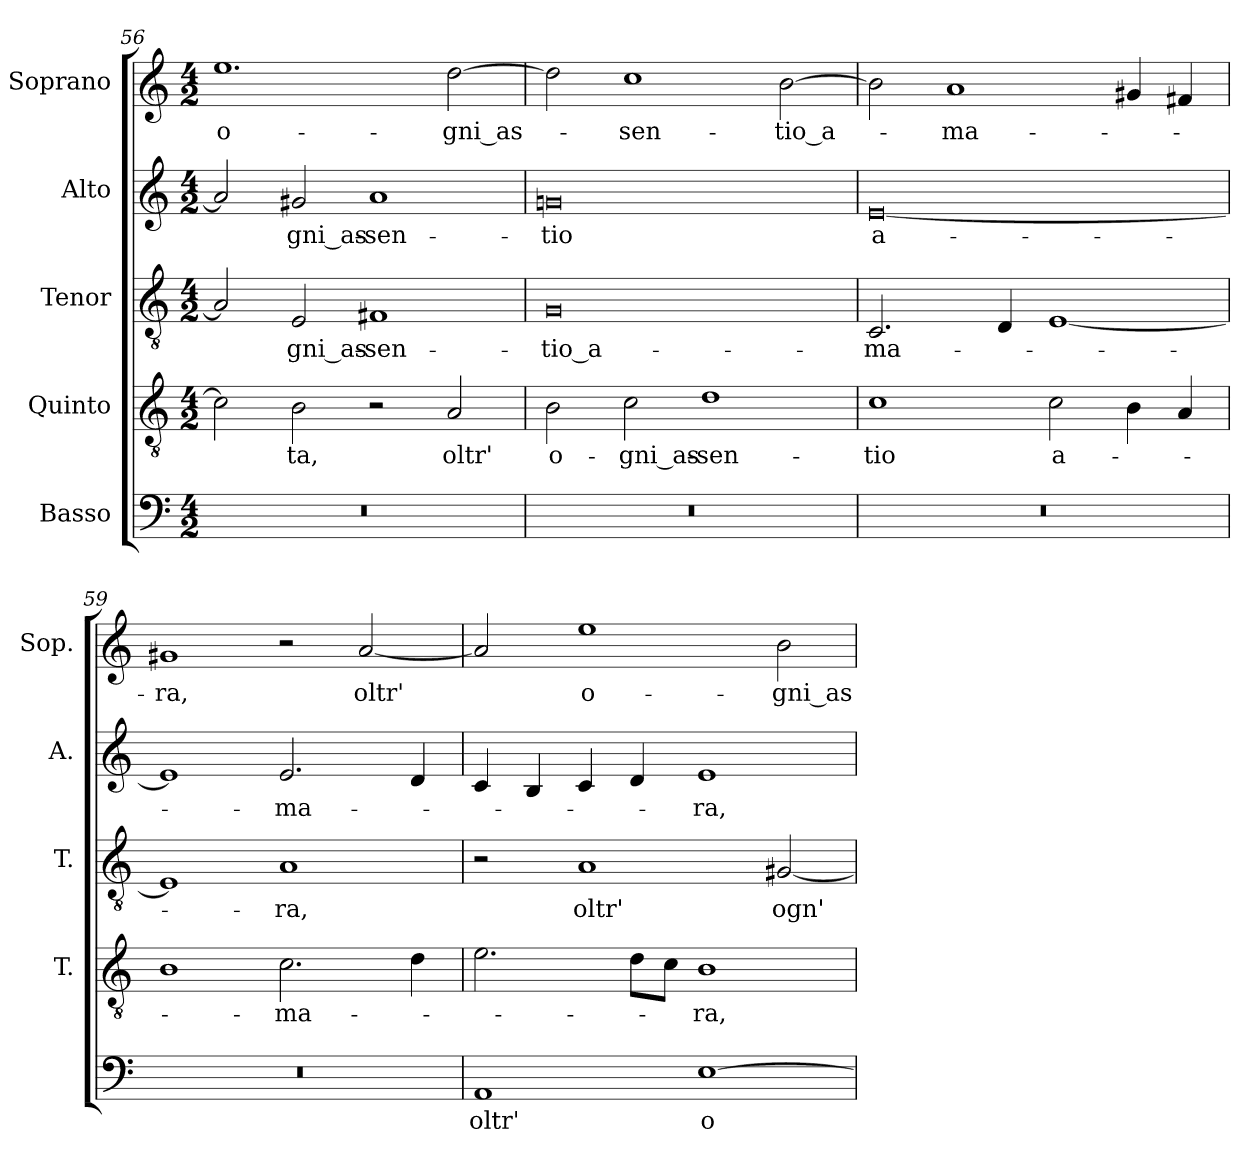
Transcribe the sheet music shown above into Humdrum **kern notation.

**kern	**text	**kern	**text	**kern	**text	**kern	**text	**kern	**text
*part5	*part5	*part4	*part4	*part3	*part3	*part2	*part2	*part1	*part1
*staff5	*staff5	*staff4	*staff4	*staff3	*staff3	*staff2	*staff2	*staff1	*staff1
*I"Basso	*	*I"Quinto	*	*I"Tenor	*	*I"Alto	*	*I"Soprano	*
*	*	*I'T.	*	*I'T.	*	*I'A.	*	*I'Sop.	*
*clefF4	*	*clefGv2	*	*clefGv2	*	*clefG2	*	*clefG2	*
*	*	*ITrd7c12	*	*ITrd7c12	*	*	*	*	*
*k[]	*	*k[]	*	*k[]	*	*k[]	*	*k[]	*
*C:	*	*C:	*	*C:	*	*C:	*	*C:	*
*M4/2	*	*M4/2	*	*M4/2	*	*M4/2	*	*M4/2	*
=56	=56	=56	=56	=56	=56	=56	=56	=56	=56
!LO:N:vis=1	!	!	!	!	!	!	!	!	!
!	!	!	!	!	!	!	!	!	!LO:LY:b:color=#000000
0r	.	2Ci\]	.	2AAi/]	.	2ai/]	.	1.eei	o-
!	!	!	!LO:LY:b:color=#000000	!	!	!	!	!	!
!	!	!	!	!	!LO:LY:b:color=#000000	!	!	!	!
!	!	!	!	!	!	!	!LO:LY:b:color=#000000	!	!
.	.	2BBi\	-ta,	2EEi/	-gni_as-	2g#Xi/	-gni_as-	.	.
!	!	!	!	!	!LO:LY:b:color=#000000	!	!	!	!
!	!	!	!	!	!	!	!LO:LY:b:color=#000000	!	!
.	.	2r	.	1FF#Xi	-sen-	1ai	-sen-	.	.
!	!	!	!LO:LY:b:color=#000000	!	!	!	!	!	!
!	!	!	!	!	!	!	!	!	!LO:LY:b:color=#000000
.	.	2AAi/	oltr'	.	.	.	.	[2ddi\	-gni_as-
=57	=57	=57	=57	=57	=57	=57	=57	=57	=57
!LO:N:vis=1	!	!	!	!	!	!	!	!	!
!	!	!	!LO:LY:b:color=#000000	!	!	!	!	!	!
!	!	!	!	!	!LO:LY:b:color=#000000	!	!	!	!
!	!	!	!	!	!	!	!LO:LY:b:color=#000000	!	!
0r	.	2BBi\	o-	0GGi	-tio_a-	0gni	-tio	2ddi\]	.
!	!	!	!LO:LY:b:color=#000000	!	!	!	!	!	!
!	!	!	!	!	!	!	!	!	!LO:LY:b:color=#000000
.	.	2Ci\	-gni_as-	.	.	.	.	1cci	-sen-
!	!	!	!LO:LY:b:color=#000000	!	!	!	!	!	!
.	.	1Di	-sen-	.	.	.	.	.	.
!	!	!	!	!	!	!	!	!	!LO:LY:b:color=#000000
.	.	.	.	.	.	.	.	[2bi\	-tio_a-
=58	=58	=58	=58	=58	=58	=58	=58	=58	=58
!LO:N:vis=1	!	!	!	!	!	!	!	!	!
!	!	!	!LO:LY:b:color=#000000	!	!	!	!	!	!
!	!	!	!	!	!LO:LY:b:color=#000000	!	!	!	!
!	!	!	!	!	!	!	!LO:LY:b:color=#000000	!	!
0r	.	1Ci	-tio	2.CCi/	-ma-	[0ei	a-	2bi\]	.
!	!	!	!	!	!	!	!	!	!LO:LY:b:color=#000000
.	.	.	.	.	.	.	.	1ai	-ma-
.	.	.	.	4DDi/	.	.	.	.	.
!	!	!	!LO:LY:b:color=#000000	!	!	!	!	!	!
.	.	2Ci\	a-	[1EEi	.	.	.	.	.
.	.	4BBi\	.	.	.	.	.	4g#Xi/	.
.	.	4AAi/	.	.	.	.	.	4f#Xi/	.
=59	=59	=59	=59	=59	=59	=59	=59	=59	=59
!LO:N:vis=1	!	!	!	!	!	!	!	!	!
!	!	!	!	!	!	!	!	!	!LO:LY:b:color=#000000
0r	.	1BBi	.	1EEi]	.	1ei]	.	1g#Xi	-ra,
!	!	!	!LO:LY:b:color=#000000	!	!	!	!	!	!
!	!	!	!	!	!LO:LY:b:color=#000000	!	!	!	!
!	!	!	!	!	!	!	!LO:LY:b:color=#000000	!	!
.	.	2.Ci\	-ma-	1AAi	-ra,	2.ei/	-ma-	2r	.
!	!	!	!	!	!	!	!	!	!LO:LY:b:color=#000000
.	.	.	.	.	.	.	.	[2ai/	oltr'
.	.	4Di\	.	.	.	4di/	.	.	.
!!LO:LB:g=z
=60	=60	=60	=60	=60	=60	=60	=60	=60	=60
!	!LO:LY:b:color=#000000	!	!	!	!	!	!	!	!
1AAi	oltr'	2.Ei\	.	2r	.	4ci/	.	2ai/]	.
.	.	.	.	.	.	4Bi/	.	.	.
!	!	!	!	!	!LO:LY:b:color=#000000	!	!	!	!
!	!	!	!	!	!	!	!	!	!LO:LY:b:color=#000000
.	.	.	.	1AAi	oltr'	4ci/	.	1eei	o-
.	.	8Di\L	.	.	.	4di/	.	.	.
.	.	8Ci\J	.	.	.	.	.	.	.
!	!LO:LY:b:color=#000000	!	!	!	!	!	!	!	!
!	!	!	!LO:LY:b:color=#000000	!	!	!	!	!	!
!	!	!	!	!	!	!	!LO:LY:b:color=#000000	!	!
[1Ei	o-	1BBi	-ra,	.	.	1ei	-ra,	.	.
!	!	!	!	!	!LO:LY:b:color=#000000	!	!	!	!
!	!	!	!	!	!	!	!	!	!LO:LY:b:color=#000000
.	.	.	.	[2GG#Xi/	ogn'	.	.	2bi\	-gni_as-
=	=	=	=	=	=	=	=	=	=
*-	*-	*-	*-	*-	*-	*-	*-	*-	*-
